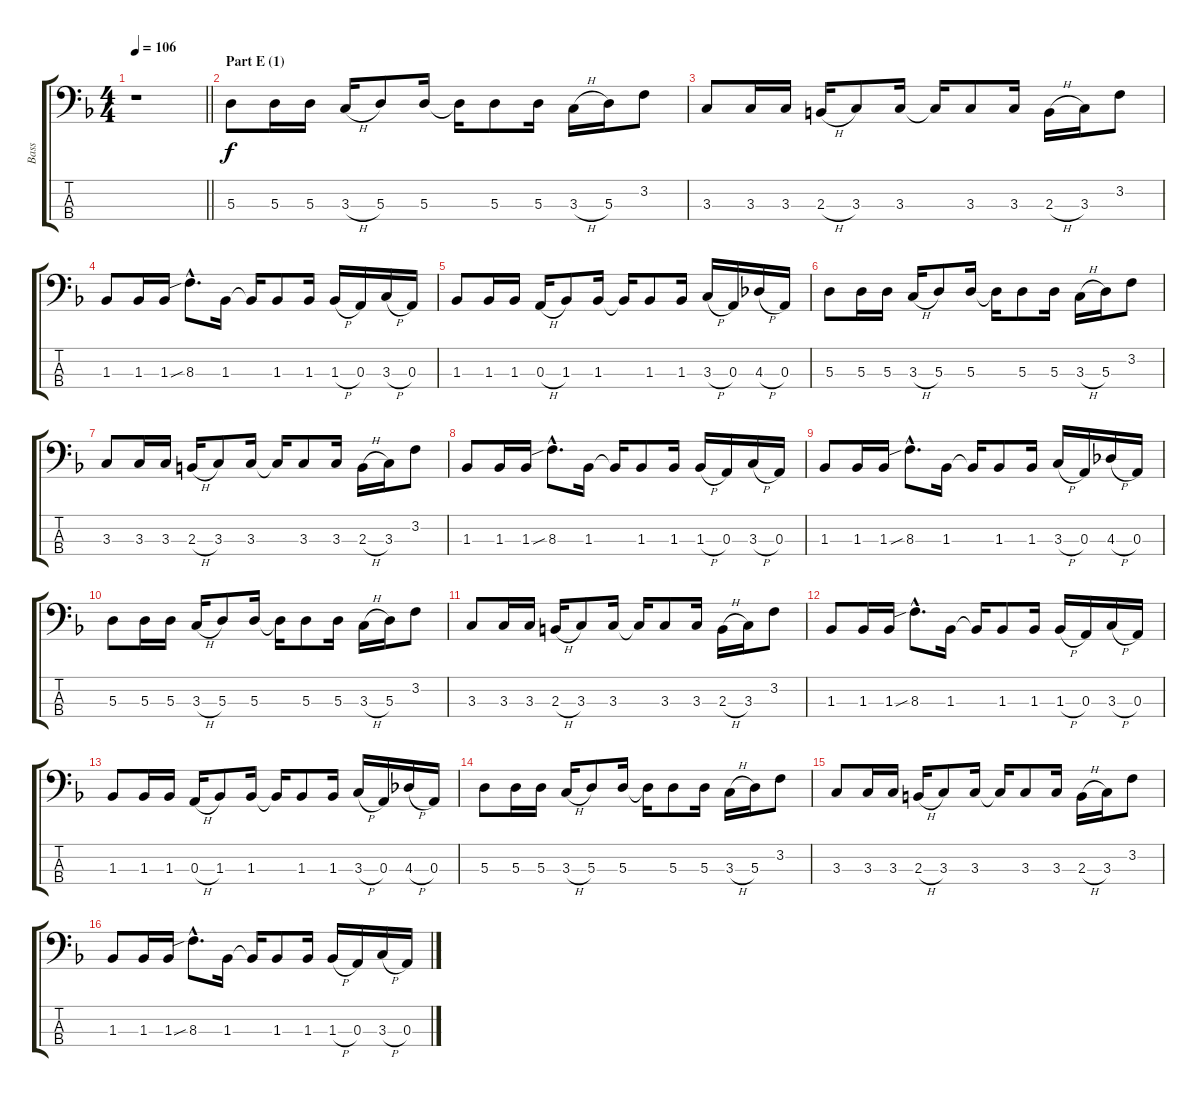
\track ("Bass" "Bass") {instrument electricbasspick}
\staff {score tabs}
\tuning (G2 D2 A1 D1) {hide}
\ts (4 4)
\tempo 106
\clef f4
\barLineRight lightlight
\ks f
r.1{dy f} |
\section ("" "Part E (1)")
5.3.8 5.3.16 5.3.16 3.3{h}.16 5.3.8 5.3.16 5.3{t}.16 5.3.8 5.3.16 3.3{h}.16 5.3.16 3.2.8 |
3.3.8 3.3.16 3.3.16 2.3{h}.16 3.3.8 3.3.16 3.3{t}.16 3.3.8 3.3.16 2.3{h}.16 3.3.16 3.2.8 |
1.3.8 1.3.16 1.3.16 8.3{sib hac}.8{d} 1.3.16 1.3{t}.16 1.3.8 1.3.16 1.3{h}.16 0.3.16 3.3{h}.16 0.3.16 |
1.3.8 1.3.16 1.3.16 0.3{h}.16 1.3.8 1.3.16 1.3{t}.16 1.3.8 1.3.16 3.3{h}.16 0.3.16 4.3{h}.16 0.3.16 |
5.3.8 5.3.16 5.3.16 3.3{h}.16 5.3.8 5.3.16 5.3{t}.16 5.3.8 5.3.16 3.3{h}.16 5.3.16 3.2.8 |
3.3.8 3.3.16 3.3.16 2.3{h}.16 3.3.8 3.3.16 3.3{t}.16 3.3.8 3.3.16 2.3{h}.16 3.3.16 3.2.8 |
1.3.8 1.3.16 1.3.16 8.3{sib hac}.8{d} 1.3.16 1.3{t}.16 1.3.8 1.3.16 1.3{h}.16 0.3.16 3.3{h}.16 0.3.16 |
1.3.8 1.3.16 1.3.16 8.3{sib hac}.8{d} 1.3.16 1.3{t}.16 1.3.8 1.3.16 3.3{h}.16 0.3.16 4.3{h}.16 0.3.16 |
5.3.8 5.3.16 5.3.16 3.3{h}.16 5.3.8 5.3.16 5.3{t}.16 5.3.8 5.3.16 3.3{h}.16 5.3.16 3.2.8 |
3.3.8 3.3.16 3.3.16 2.3{h}.16 3.3.8 3.3.16 3.3{t}.16 3.3.8 3.3.16 2.3{h}.16 3.3.16 3.2.8 |
1.3.8 1.3.16 1.3.16 8.3{sib hac}.8{d} 1.3.16 1.3{t}.16 1.3.8 1.3.16 1.3{h}.16 0.3.16 3.3{h}.16 0.3.16 |
1.3.8 1.3.16 1.3.16 0.3{h}.16 1.3.8 1.3.16 1.3{t}.16 1.3.8 1.3.16 3.3{h}.16 0.3.16 4.3{h}.16 0.3.16 |
5.3.8 5.3.16 5.3.16 3.3{h}.16 5.3.8 5.3.16 5.3{t}.16 5.3.8 5.3.16 3.3{h}.16 5.3.16 3.2.8 |
3.3.8 3.3.16 3.3.16 2.3{h}.16 3.3.8 3.3.16 3.3{t}.16 3.3.8 3.3.16 2.3{h}.16 3.3.16 3.2.8 |
1.3.8 1.3.16 1.3.16 8.3{sib hac}.8{d} 1.3.16 1.3{t}.16 1.3.8 1.3.16 1.3{h}.16 0.3.16 3.3{h}.16 0.3.16
